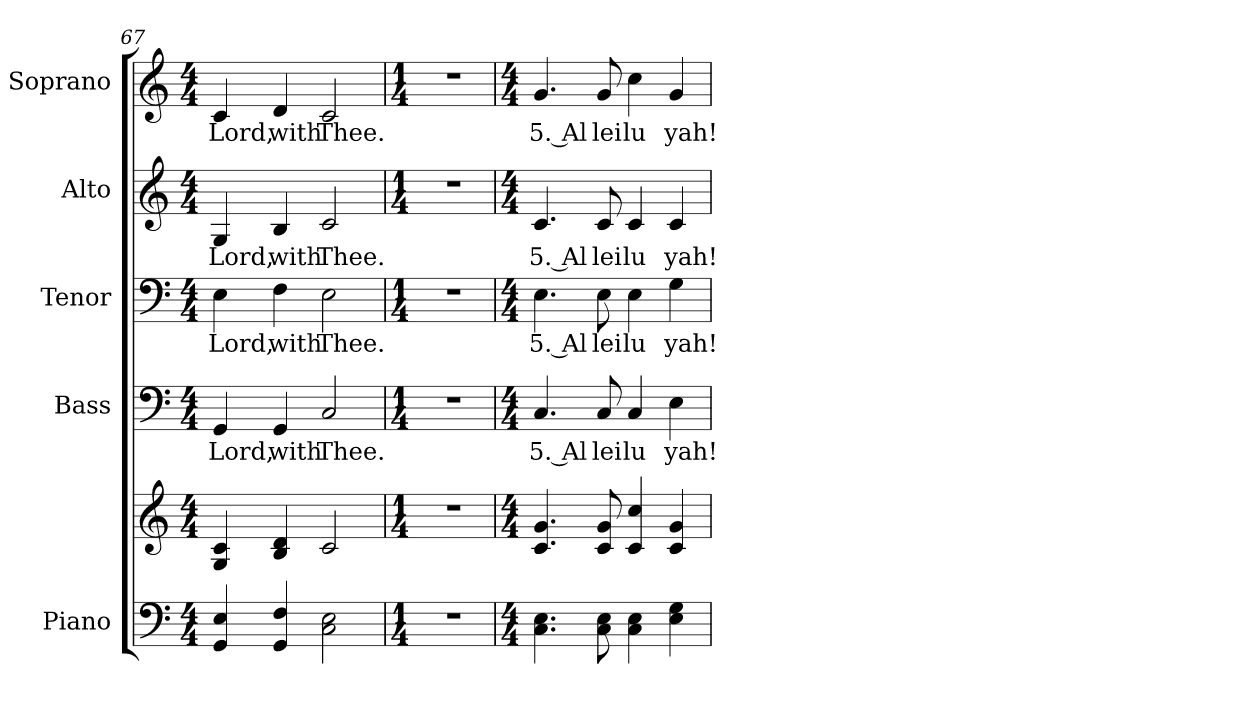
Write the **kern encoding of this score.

**kern	**kern	**kern	**text	**kern	**text	**kern	**text	**kern	**text
*part5	*part5	*part4	*part4	*part3	*part3	*part2	*part2	*part1	*part1
*staff6	*staff5	*staff4	*staff4	*staff3	*staff3	*staff2	*staff2	*staff1	*staff1
*I"Piano	*	*I"Bass	*	*I"Tenor	*	*I"Alto	*	*I"Soprano	*
*I'Pno.	*	*I'B.	*	*I'T.	*	*I'A.	*	*I'S.	*
!!LO:PB:g=z
*clefF4	*clefG2	*clefF4	*	*clefF4	*	*clefG2	*	*clefG2	*
*k[]	*k[]	*k[]	*	*k[]	*	*k[]	*	*k[]	*
*C:	*C:	*C:	*	*C:	*	*C:	*	*C:	*
*M4/4	*M4/4	*M4/4	*	*M4/4	*	*M4/4	*	*M4/4	*
=67	=67	=67	=67	=67	=67	=67	=67	=67	=67
!	!	!	!LO:LY:b:color=#000000	!	!	!	!	!	!
!	!	!	!	!	!LO:LY:b:color=#000000	!	!	!	!
!	!	!	!	!	!	!	!LO:LY:b:color=#000000	!	!
!	!	!	!	!	!	!	!	!	!LO:LY:b:color=#000000
4GGi/ 4Ei	4Gi/ 4ci	4GGi/	Lord,	4Ei\	Lord,	4Gi/	Lord,	4ci/	Lord,
!	!	!	!LO:LY:b:color=#000000	!	!	!	!	!	!
!	!	!	!	!	!LO:LY:b:color=#000000	!	!	!	!
!	!	!	!	!	!	!	!LO:LY:b:color=#000000	!	!
!	!	!	!	!	!	!	!	!	!LO:LY:b:color=#000000
4GGi/ 4Fi	4Bi/ 4di	4GGi/	with	4Fi\	with	4Bi/	with	4di/	with
!	!	!	!LO:LY:b:color=#000000	!	!	!	!	!	!
!	!	!	!	!	!LO:LY:b:color=#000000	!	!	!	!
!	!	!	!	!	!	!	!LO:LY:b:color=#000000	!	!
!	!	!	!	!	!	!	!	!	!LO:LY:b:color=#000000
2Ci\ 2Ei	2ci/	2Ci/	Thee.	2Ei\	Thee.	2ci/	Thee.	2ci/	Thee.
=68	=68	=68	=68	=68	=68	=68	=68	=68	=68
*M1/4	*M1/4	*M1/4	*	*M1/4	*	*M1/4	*	*M1/4	*
!LO:N:vis=1	!LO:N:vis=1	!LO:N:vis=1	!	!LO:N:vis=1	!	!LO:N:vis=1	!	!LO:N:vis=1	!
4r	4r	4r	.	4r	.	4r	.	4r	.
!!LO:PB:g=z
=69	=69	=69	=69	=69	=69	=69	=69	=69	=69
*M4/4	*M4/4	*M4/4	*	*M4/4	*	*M4/4	*	*M4/4	*
!	!	!	!LO:LY:b:color=#000000	!	!	!	!	!	!
!	!	!	!	!	!LO:LY:b:color=#000000	!	!	!	!
!	!	!	!	!	!	!	!LO:LY:b:color=#000000	!	!
!	!	!	!	!	!	!	!	!	!LO:LY:b:color=#000000
4.Ci\ 4.Ei	4.ci/ 4.gi	4.Ci/	5. Al	4.Ei\	5. Al	4.ci/	5. Al	4.gi/	5. Al
!	!	!	!LO:LY:b:color=#000000	!	!	!	!	!	!
!	!	!	!	!	!LO:LY:b:color=#000000	!	!	!	!
!	!	!	!	!	!	!	!LO:LY:b:color=#000000	!	!
!	!	!	!	!	!	!	!	!	!LO:LY:b:color=#000000
8Ci\ 8Ei	8ci/ 8gi	8Ci/	lei	8Ei\	lei	8ci/	lei	8gi/	lei
!	!	!	!LO:LY:b:color=#000000	!	!	!	!	!	!
!	!	!	!	!	!LO:LY:b:color=#000000	!	!	!	!
!	!	!	!	!	!	!	!LO:LY:b:color=#000000	!	!
!	!	!	!	!	!	!	!	!	!LO:LY:b:color=#000000
4Ci\ 4Ei	4ci/ 4cci	4Ci/	lu	4Ei\	lu	4ci/	lu	4cci\	lu
!	!	!	!LO:LY:b:color=#000000	!	!	!	!	!	!
!	!	!	!	!	!LO:LY:b:color=#000000	!	!	!	!
!	!	!	!	!	!	!	!LO:LY:b:color=#000000	!	!
!	!	!	!	!	!	!	!	!	!LO:LY:b:color=#000000
4Ei\ 4Gi	4ci/ 4gi	4Ei\	yah!	4Gi\	yah!	4ci/	yah!	4gi/	yah!
=	=	=	=	=	=	=	=	=	=
*-	*-	*-	*-	*-	*-	*-	*-	*-	*-
